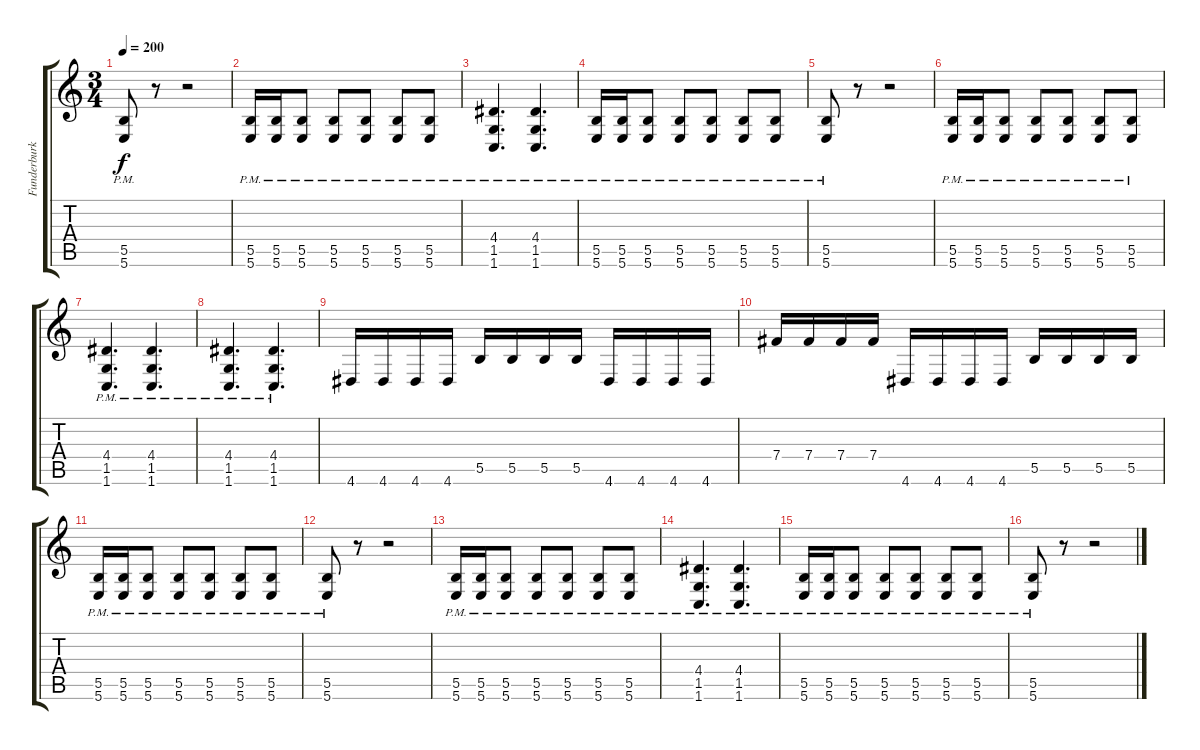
\track ("Funderburk Rhythm" "Funderburk") {instrument overdrivenguitar}
\staff {score tabs}
\tuning (Db4 Ab3 E3 B2 Gb2 B1) {hide}
\ts (3 4)
\tempo 200
\clef g2
\ks c
(5.5{pm} 5.6{pm}).8{dy f} r.8 r.2 |
(5.5{pm} 5.6{pm}).16 (5.5{pm} 5.6{pm}).16 (5.5{pm} 5.6{pm}).8 (5.5{pm} 5.6{pm}).8 (5.5{pm} 5.6{pm}).8 (5.5{pm} 5.6{pm}).8 (5.5{pm} 5.6{pm}).8 |
(4.4{pm} 1.5{pm} 1.6{pm}).4{d} (4.4{pm} 1.5{pm} 1.6{pm}).4{d} |
(5.5{pm} 5.6{pm}).16 (5.5{pm} 5.6{pm}).16 (5.5{pm} 5.6{pm}).8 (5.5{pm} 5.6{pm}).8 (5.5{pm} 5.6{pm}).8 (5.5{pm} 5.6{pm}).8 (5.5{pm} 5.6{pm}).8 |
(5.5{pm} 5.6{pm}).8 r.8 r.2 |
(5.5{pm} 5.6{pm}).16 (5.5{pm} 5.6{pm}).16 (5.5{pm} 5.6{pm}).8 (5.5{pm} 5.6{pm}).8 (5.5{pm} 5.6{pm}).8 (5.5{pm} 5.6{pm}).8 (5.5{pm} 5.6{pm}).8 |
(4.4{pm} 1.5{pm} 1.6{pm}).4{d} (4.4{pm} 1.5{pm} 1.6{pm}).4{d} |
(4.4{pm} 1.5{pm} 1.6{pm}).4{d} (4.4{pm} 1.5{pm} 1.6{pm}).4{d} |
4.6.16 4.6.16 4.6.16 4.6.16 5.5.16 5.5.16 5.5.16 5.5.16 4.6.16 4.6.16 4.6.16 4.6.16 |
7.4.16 7.4.16 7.4.16 7.4.16 4.6.16 4.6.16 4.6.16 4.6.16 5.5.16 5.5.16 5.5.16 5.5.16 |
(5.5{pm} 5.6{pm}).16 (5.5{pm} 5.6{pm}).16 (5.5{pm} 5.6{pm}).8 (5.5{pm} 5.6{pm}).8 (5.5{pm} 5.6{pm}).8 (5.5{pm} 5.6{pm}).8 (5.5{pm} 5.6{pm}).8 |
(5.5{pm} 5.6{pm}).8 r.8 r.2 |
(5.5{pm} 5.6{pm}).16 (5.5{pm} 5.6{pm}).16 (5.5{pm} 5.6{pm}).8 (5.5{pm} 5.6{pm}).8 (5.5{pm} 5.6{pm}).8 (5.5{pm} 5.6{pm}).8 (5.5{pm} 5.6{pm}).8 |
(4.4{pm} 1.5{pm} 1.6{pm}).4{d} (4.4{pm} 1.5{pm} 1.6{pm}).4{d} |
(5.5{pm} 5.6{pm}).16 (5.5{pm} 5.6{pm}).16 (5.5{pm} 5.6{pm}).8 (5.5{pm} 5.6{pm}).8 (5.5{pm} 5.6{pm}).8 (5.5{pm} 5.6{pm}).8 (5.5{pm} 5.6{pm}).8 |
(5.5{pm} 5.6{pm}).8 r.8 r.2
